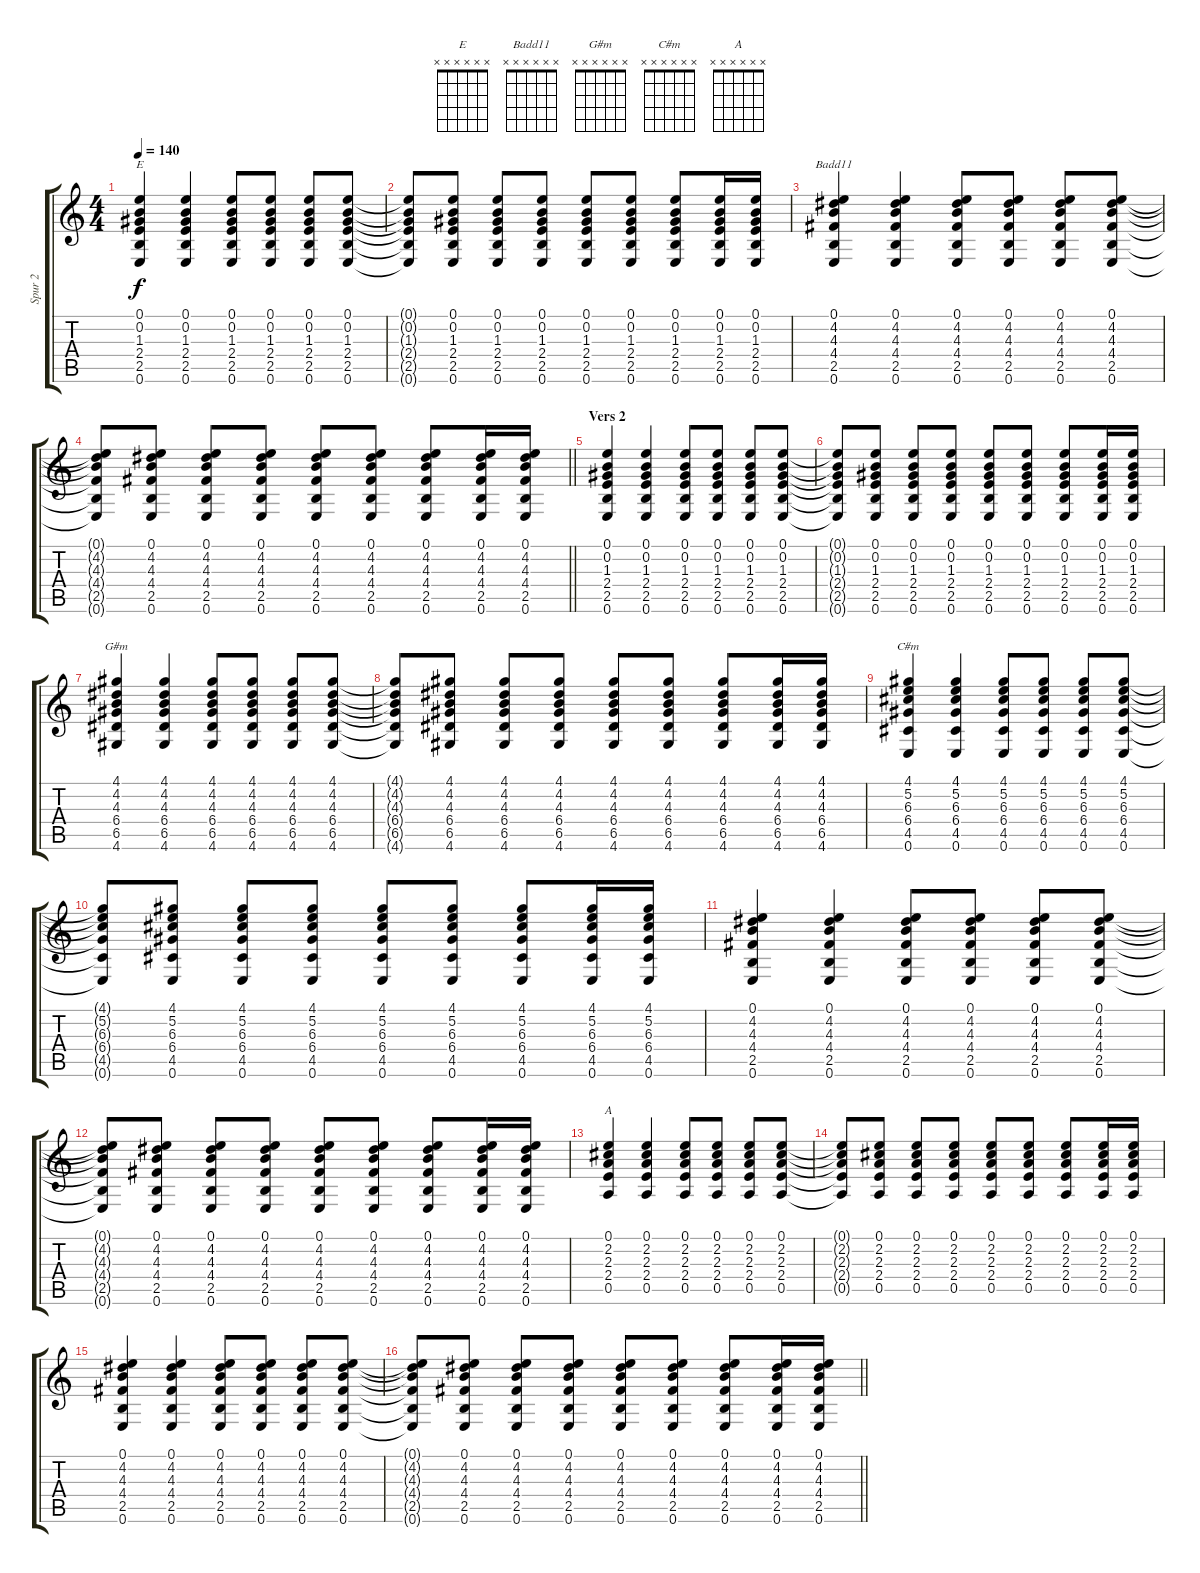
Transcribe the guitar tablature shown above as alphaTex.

\track ("Spur 2" "Spur 2") {instrument electricguitarclean}
\staff {score tabs}
\tuning (E4 B3 G3 D3 A2 E2) {hide}
\chord ("E" x x x x x x)
\chord ("Badd11" x x x x x x)
\chord ("G#m" x x x x x x)
\chord ("C#m" x x x x x x)
\chord ("A" x x x x x x)
\ts (4 4)
\tempo 140
\clef g2
\ks c
(0.1 0.2 1.3 2.4 2.5 0.6).4{ch "E" dy f} (0.1 0.2 1.3 2.4 2.5 0.6).4 (0.1 0.2 1.3 2.4 2.5 0.6).8 (0.1 0.2 1.3 2.4 2.5 0.6).8 (0.1 0.2 1.3 2.4 2.5 0.6).8 (0.1 0.2 1.3 2.4 2.5 0.6).8 |
(0.1{t} 0.2{t} 1.3{t} 2.4{t} 2.5{t} 0.6{t}).8 (0.1 0.2 1.3 2.4 2.5 0.6).8 (0.1 0.2 1.3 2.4 2.5 0.6).8 (0.1 0.2 1.3 2.4 2.5 0.6).8 (0.1 0.2 1.3 2.4 2.5 0.6).8 (0.1 0.2 1.3 2.4 2.5 0.6).8 (0.1 0.2 1.3 2.4 2.5 0.6).8 (0.1 0.2 1.3 2.4 2.5 0.6).16 (0.1 0.2 1.3 2.4 2.5 0.6).16 |
(0.1 4.2 4.3 4.4 2.5 0.6).4{ch "Badd11"} (0.1 4.2 4.3 4.4 2.5 0.6).4 (0.1 4.2 4.3 4.4 2.5 0.6).8 (0.1 4.2 4.3 4.4 2.5 0.6).8 (0.1 4.2 4.3 4.4 2.5 0.6).8 (0.1 4.2 4.3 4.4 2.5 0.6).8 |
\barLineRight lightlight
(0.1{t} 4.2{t} 4.3{t} 4.4{t} 2.5{t} 0.6{t}).8 (0.1 4.2 4.3 4.4 2.5 0.6).8 (0.1 4.2 4.3 4.4 2.5 0.6).8 (0.1 4.2 4.3 4.4 2.5 0.6).8 (0.1 4.2 4.3 4.4 2.5 0.6).8 (0.1 4.2 4.3 4.4 2.5 0.6).8 (0.1 4.2 4.3 4.4 2.5 0.6).8 (0.1 4.2 4.3 4.4 2.5 0.6).16 (0.1 4.2 4.3 4.4 2.5 0.6).16 |
\section ("" "Vers 2")
(0.1 0.2 1.3 2.4 2.5 0.6).4 (0.1 0.2 1.3 2.4 2.5 0.6).4 (0.1 0.2 1.3 2.4 2.5 0.6).8 (0.1 0.2 1.3 2.4 2.5 0.6).8 (0.1 0.2 1.3 2.4 2.5 0.6).8 (0.1 0.2 1.3 2.4 2.5 0.6).8 |
(0.1{t} 0.2{t} 1.3{t} 2.4{t} 2.5{t} 0.6{t}).8 (0.1 0.2 1.3 2.4 2.5 0.6).8 (0.1 0.2 1.3 2.4 2.5 0.6).8 (0.1 0.2 1.3 2.4 2.5 0.6).8 (0.1 0.2 1.3 2.4 2.5 0.6).8 (0.1 0.2 1.3 2.4 2.5 0.6).8 (0.1 0.2 1.3 2.4 2.5 0.6).8 (0.1 0.2 1.3 2.4 2.5 0.6).16 (0.1 0.2 1.3 2.4 2.5 0.6).16 |
(4.1 4.2 4.3 6.4 6.5 4.6).4{ch "G#m"} (4.1 4.2 4.3 6.4 6.5 4.6).4 (4.1 4.2 4.3 6.4 6.5 4.6).8 (4.1 4.2 4.3 6.4 6.5 4.6).8 (4.1 4.2 4.3 6.4 6.5 4.6).8 (4.1 4.2 4.3 6.4 6.5 4.6).8 |
(4.1{t} 4.2{t} 4.3{t} 6.4{t} 6.5{t} 4.6{t}).8 (4.1 4.2 4.3 6.4 6.5 4.6).8 (4.1 4.2 4.3 6.4 6.5 4.6).8 (4.1 4.2 4.3 6.4 6.5 4.6).8 (4.1 4.2 4.3 6.4 6.5 4.6).8 (4.1 4.2 4.3 6.4 6.5 4.6).8 (4.1 4.2 4.3 6.4 6.5 4.6).8 (4.1 4.2 4.3 6.4 6.5 4.6).16 (4.1 4.2 4.3 6.4 6.5 4.6).16 |
(4.1 5.2 6.3 6.4 4.5 0.6).4{ch "C#m"} (4.1 5.2 6.3 6.4 4.5 0.6).4 (4.1 5.2 6.3 6.4 4.5 0.6).8 (4.1 5.2 6.3 6.4 4.5 0.6).8 (4.1 5.2 6.3 6.4 4.5 0.6).8 (4.1 5.2 6.3 6.4 4.5 0.6).8 |
(4.1{t} 5.2{t} 6.3{t} 6.4{t} 4.5{t} 0.6{t}).8 (4.1 5.2 6.3 6.4 4.5 0.6).8 (4.1 5.2 6.3 6.4 4.5 0.6).8 (4.1 5.2 6.3 6.4 4.5 0.6).8 (4.1 5.2 6.3 6.4 4.5 0.6).8 (4.1 5.2 6.3 6.4 4.5 0.6).8 (4.1 5.2 6.3 6.4 4.5 0.6).8 (4.1 5.2 6.3 6.4 4.5 0.6).16 (4.1 5.2 6.3 6.4 4.5 0.6).16 |
(0.1 4.2 4.3 4.4 2.5 0.6).4 (0.1 4.2 4.3 4.4 2.5 0.6).4 (0.1 4.2 4.3 4.4 2.5 0.6).8 (0.1 4.2 4.3 4.4 2.5 0.6).8 (0.1 4.2 4.3 4.4 2.5 0.6).8 (0.1 4.2 4.3 4.4 2.5 0.6).8 |
(0.1{t} 4.2{t} 4.3{t} 4.4{t} 2.5{t} 0.6{t}).8 (0.1 4.2 4.3 4.4 2.5 0.6).8 (0.1 4.2 4.3 4.4 2.5 0.6).8 (0.1 4.2 4.3 4.4 2.5 0.6).8 (0.1 4.2 4.3 4.4 2.5 0.6).8 (0.1 4.2 4.3 4.4 2.5 0.6).8 (0.1 4.2 4.3 4.4 2.5 0.6).8 (0.1 4.2 4.3 4.4 2.5 0.6).16 (0.1 4.2 4.3 4.4 2.5 0.6).16 |
(0.1 2.2 2.3 2.4 0.5).4{ch "A"} (0.1 2.2 2.3 2.4 0.5).4 (0.1 2.2 2.3 2.4 0.5).8 (0.1 2.2 2.3 2.4 0.5).8 (0.1 2.2 2.3 2.4 0.5).8 (0.1 2.2 2.3 2.4 0.5).8 |
(0.1{t} 2.2{t} 2.3{t} 2.4{t} 0.5{t}).8 (0.1 2.2 2.3 2.4 0.5).8 (0.1 2.2 2.3 2.4 0.5).8 (0.1 2.2 2.3 2.4 0.5).8 (0.1 2.2 2.3 2.4 0.5).8 (0.1 2.2 2.3 2.4 0.5).8 (0.1 2.2 2.3 2.4 0.5).8 (0.1 2.2 2.3 2.4 0.5).16 (0.1 2.2 2.3 2.4 0.5).16 |
(0.1 4.2 4.3 4.4 2.5 0.6).4 (0.1 4.2 4.3 4.4 2.5 0.6).4 (0.1 4.2 4.3 4.4 2.5 0.6).8 (0.1 4.2 4.3 4.4 2.5 0.6).8 (0.1 4.2 4.3 4.4 2.5 0.6).8 (0.1 4.2 4.3 4.4 2.5 0.6).8 |
\barLineRight lightlight
(0.1{t} 4.2{t} 4.3{t} 4.4{t} 2.5{t} 0.6{t}).8 (0.1 4.2 4.3 4.4 2.5 0.6).8 (0.1 4.2 4.3 4.4 2.5 0.6).8 (0.1 4.2 4.3 4.4 2.5 0.6).8 (0.1 4.2 4.3 4.4 2.5 0.6).8 (0.1 4.2 4.3 4.4 2.5 0.6).8 (0.1 4.2 4.3 4.4 2.5 0.6).8 (0.1 4.2 4.3 4.4 2.5 0.6).16 (0.1 4.2 4.3 4.4 2.5 0.6).16
